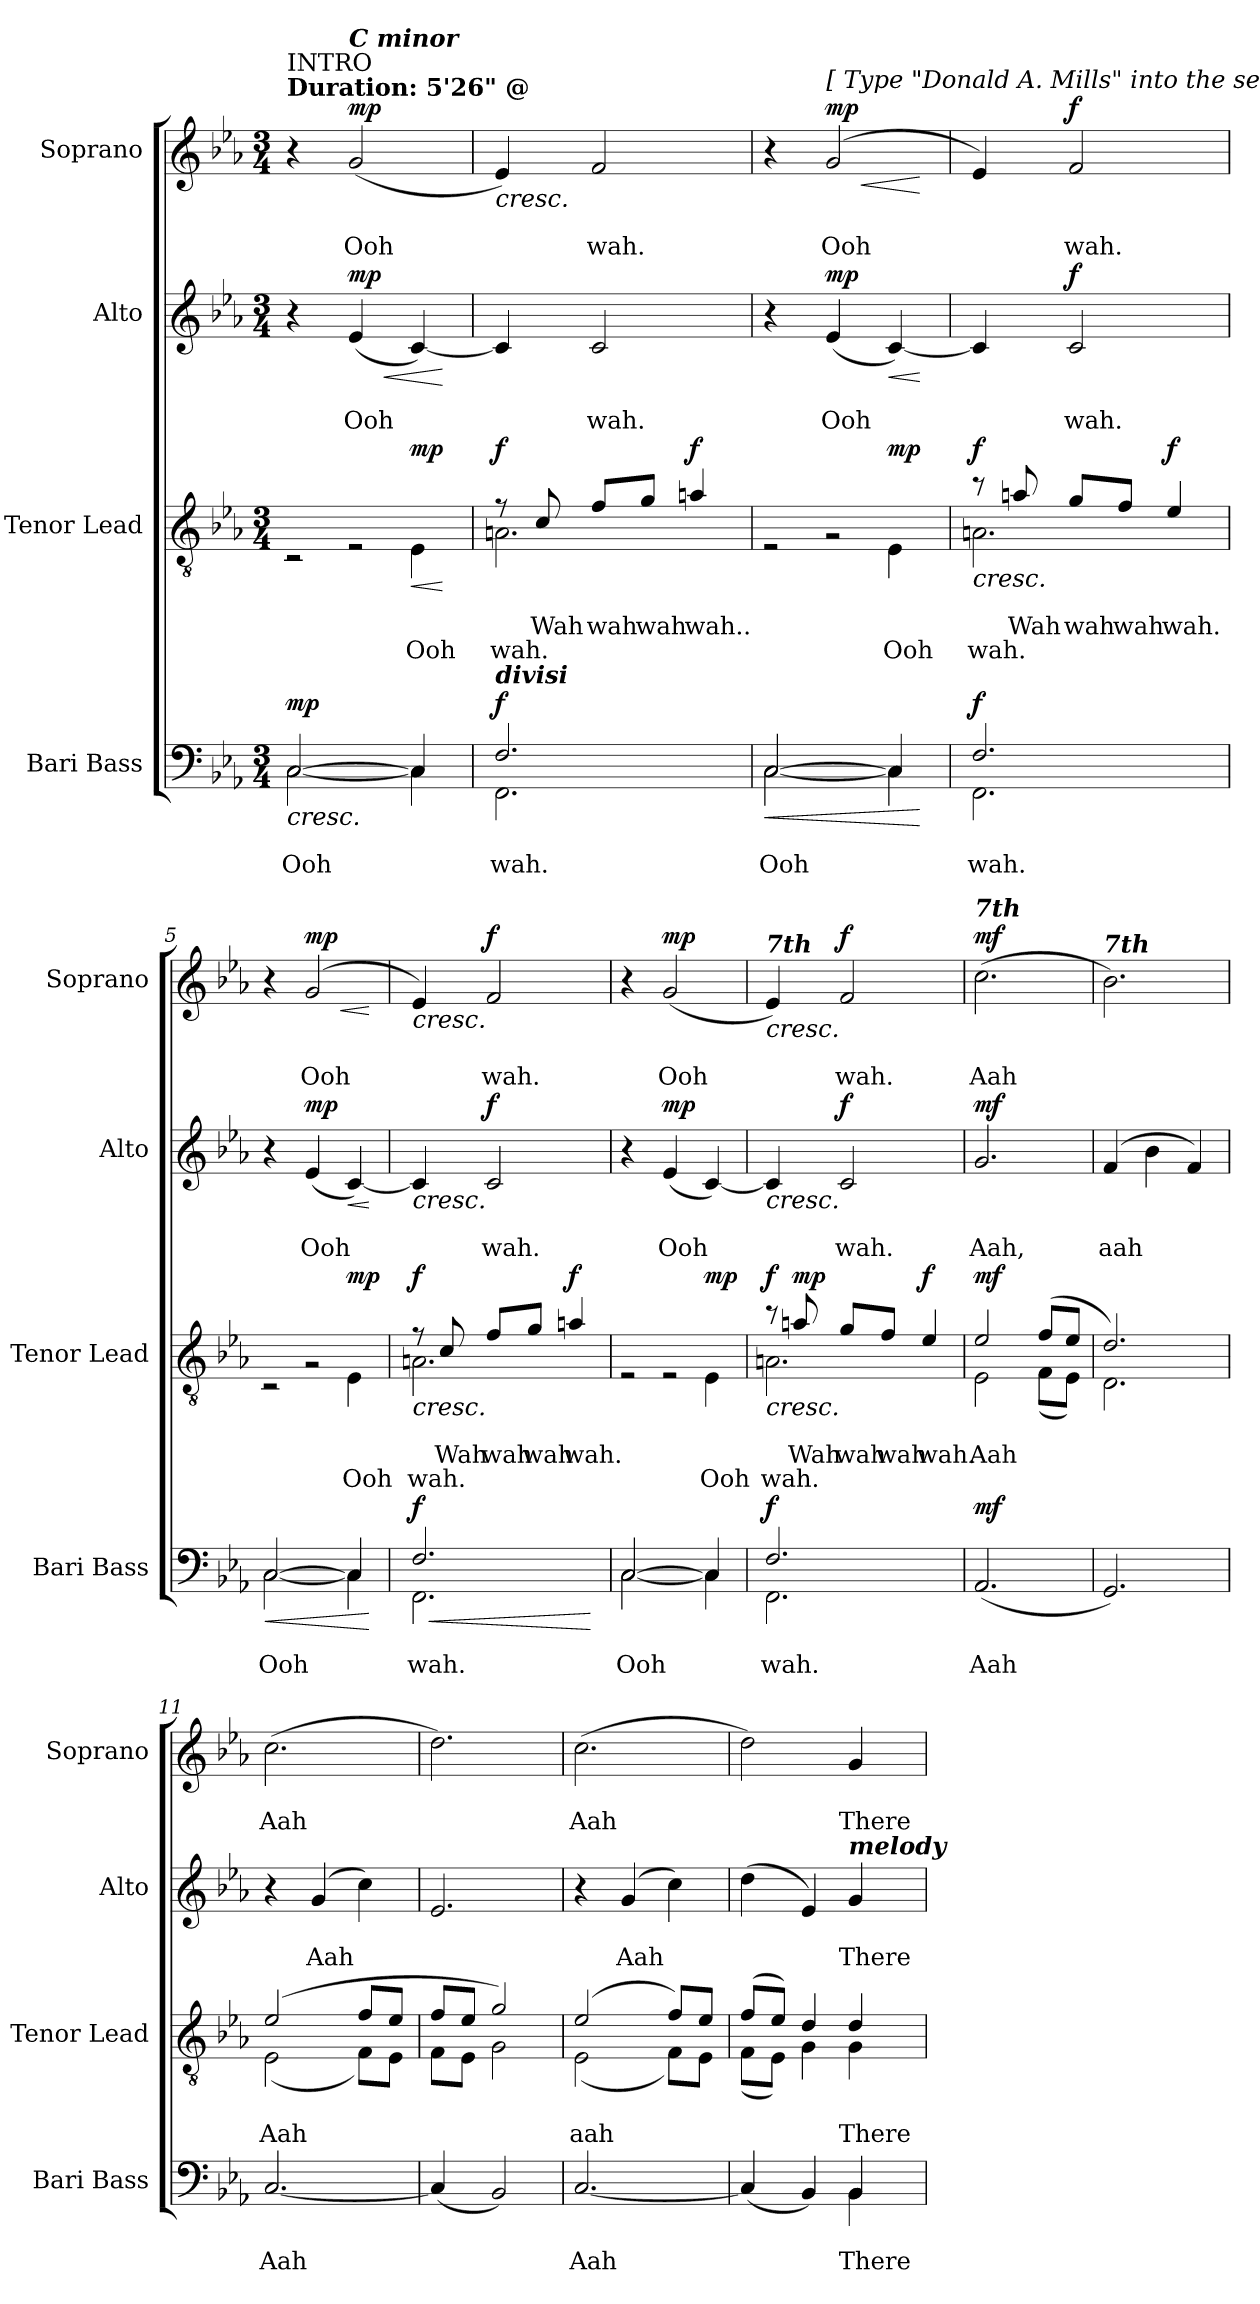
**kern	**text	**text	**dynam	**kern	**text	**text	**text	**dynam	**kern	**text	**text	**dynam	**kern	**text	**text	**dynam
*part4	*part4	*part4	*part4	*part3	*part3	*part3	*part3	*part3	*part2	*part2	*part2	*part2	*part1	*part1	*part1	*part1
*staff4	*staff4	*staff4	*staff4	*staff3	*staff3	*staff3	*staff3	*staff3	*staff2	*staff2	*staff2	*staff2	*staff1	*staff1	*staff1	*staff1
*I"Bari Bass	*	*	*	*I"Tenor Lead	*	*	*	*	*I"Alto	*	*	*	*I"Soprano	*	*	*
*I'Bari Bass	*	*	*	*I'Tenor  Lead	*	*	*	*	*I'Alto	*	*	*	*I'Soprano	*	*	*
*clefF4	*	*	*	*clefGv2	*	*	*	*	*clefG2	*	*	*	*clefG2	*	*	*
*k[b-e-a-]	*	*	*	*k[b-e-a-]	*	*	*	*	*k[b-e-a-]	*	*	*	*k[b-e-a-]	*	*	*
*M3/4	*	*	*	*M3/4	*	*	*	*	*M3/4	*	*	*	*M3/4	*	*	*
*MM100	*	*	*	*MM100	*	*	*	*	*MM100	*	*	*	*MM100	*	*	*
=1	=1	=1	=1	=1	=1	=1	=1	=1	=1	=1	=1	=1	=1	=1	=1	=1
!	!	!	!	!	!	!	!	!	!	!	!	!	!LO:TX:a:B:t=Duration&colon; 5'26" @	!	!	!
!	!	!	!	!	!	!	!	!	!	!	!	!	!LO:TX:a:t=INTRO	!	!	!
!	!	!	!LO:HP:b	!	!	!	!	!	!	!	!	!	!	!	!	!
*^	*	*	*	*^	*	*	*	*	*	*	*	*	*	*	*	*
!	!	!	!	!LO:DY:n=1:a	!	!	!	!	!	!	!	!	!	!	!	!	!	!
[2C/	[2C\	.	Ooh	< mp	4ryy	2r	.	.	.	.	4r	.	.	.	4r	.	.	.
!	!	!	!	!	!	!	!	!	!	!	!	!	!	!	!LO:TX:a:Bi:t=C minor	!	!	!
!	!	!	!	!	!	!	!	!	!	!	!	!	!	!LO:HP:b	!	!	!	!
!	!	!	!	!	!	!	!	!	!	!	!	!	!	!LO:DY:n=1:a	!	!	!	!LO:DY:a
.	.	.	.	.	2rE	.	.	.	.	.	(4e-/	.	Ooh	< mp	(2g/	.	Ooh	mp
!	!	!	!	!	!	!	!	!	!	!LO:HP:b	!	!	!	!	!	!	!	!
!	!	!	!	!	!	!	!	!	!	!LO:DY:n=1:a	!	!	!	!	!	!	!	!
4C/]	4C\]	.	.	.	.	4E-\	.	.	Ooh	< mp	[4c/)	.	.	.	.	.	.	.
*v	*v	*	*	*	*	*	*	*	*	*	*	*	*	*	*	*	*	*
*	*	*	*	*v	*v	*	*	*	*	*	*	*	*	*	*	*	*
.	.	.	.	.	.	.	.	[	.	.	.	[	.	.	.	.
=2	=2	=2	=2	=2	=2	=2	=2	=2	=2	=2	=2	=2	=2	=2	=2	=2
*^	*	*	*	*^	*	*	*	*	*^	*	*	*	*	*	*	*
!	!	!	!	!	!	!	!	!	!	!	!	!	!	!	!	!LO:TX:a:Bi:t=7th	!	!	!
!LO:TX:a:Bi:t=divisi	!	!	!	!	!	!	!	!	!	!	!	!	!	!	!	!	!	!	!
!	!	!	!	!LO:DY:a	!	!	!	!	!	!LO:DY:a	!	!	!	!	!	!	!	!	!LO:HP:b
*	*	*	*	*	*	*	*	*	*	*	*	*	*	*	*	*^	*	*	*
2.F/	2.FF\	.	wah.	f	8r	2.An\	.	.	wah.	f	4c/]	4ryy	.	.	.	4e-/)	4ryy	.	.	<
!	!	!	!	!	!	!	!	!	!	!LO:DY:a	!	!	!	!	!	!	!	!	!	!
!	!	!	!	!	!	!	!	!	!	!LO:DY:n=1:a	!	!	!	!	!	!	!	!	!	!
.	.	.	.	.	8c/	.	.	Wah	.	mf mp	.	.	.	.	.	.	.	.	.	.
!	!	!	!	!	!	!	!	!	!	!	!	!	!	!	!LO:DY:a	!	!	!	!	!
!	!	!	!	!	!	!	!	!	!	!	!	!	!	!	!LO:DY:n=1:a	!	!	!	!	!LO:DY:a
!	!	!	!	!	!	!	!	!	!	!	!	!	!	!	!	!	!	!	!	!LO:DY:n=1:a
.	.	.	.	.	8f/L	.	.	wah	.	.	2c/	4c/yy	.	wah.	mf f	2f/	4f/yy	.	wah.	mf f
.	.	.	.	.	8g/J	.	.	wah	.	.	.	.	.	.	.	.	.	.	.	.
!	!	!	!	!	!	!	!	!	!	!LO:DY:n=2:a	!	!	!	!	!	!	!	!	!	!
.	.	.	.	.	4an/	.	.	wah..	.	f	.	4c/yy	.	.	.	.	4f/yy	.	.	.
*v	*v	*	*	*	*	*	*	*	*	*	*v	*v	*	*	*	*v	*v	*	*	*
*	*	*	*	*v	*v	*	*	*	*	*	*	*	*	*	*	*	*
.	.	.	.	.	.	.	.	.	.	.	.	.	.	.	.	[
=3	=3	=3	=3	=3	=3	=3	=3	=3	=3	=3	=3	=3	=3	=3	=3	=3
!	!	!	!LO:HP:b	!	!	!	!	!	!	!	!	!	!	!	!	!
*^	*	*	*	*^	*	*	*	*	*	*	*	*	*^	*	*	*
!	!	!	!	!LO:DY:n=1:a	!	!	!	!	!	!	!	!	!	!	!	!	!	!	!
!	!	!	!	!LO:DY:n=2:a	!	!	!	!	!	!	!	!	!	!	!	!	!	!	!
[2C/	[2C\	.	Ooh	< mp mp	4ryy	2r	.	.	.	.	4r	.	.	.	4r	4ryy	.	.	.
!	!	!	!	!	!	!	!	!	!	!	!	!	!	!	!LO:TX:a:t=[ Type "Donald A. Mills" into the search rectangle on the web site www.SheetMusicPlus.com to see all of his arrangements and compositions. ]	!	!	!	!
!	!	!	!	!	!	!	!	!	!	!	!	!	!	!LO:DY:a	!	!	!	!	!LO:HP:b
!	!	!	!	!	!	!	!	!	!	!	!	!	!	!	!	!	!	!	!LO:DY:n=1:a
.	.	.	.	.	2rG	.	.	.	.	.	(4e-/	.	Ooh	mp	(2g/	4g/yy	.	Ooh	< mp
!	!	!	!	!	!	!	!	!	!	!LO:DY:a	!	!	!	!LO:HP:b	!	!	!	!	!
4C/]	4C\]	.	.	.	.	4E-\	.	.	Ooh	mp	[4c/)	.	.	<	.	4ryy	.	.	.
*v	*v	*	*	*	*	*	*	*	*	*	*	*	*	*	*v	*v	*	*	*
*	*	*	*	*v	*v	*	*	*	*	*	*	*	*	*	*	*	*
.	.	.	[	.	.	.	.	.	.	.	.	[	.	.	.	[
=4	=4	=4	=4	=4	=4	=4	=4	=4	=4	=4	=4	=4	=4	=4	=4	=4
*^	*	*	*	*	*	*	*	*	*	*	*	*	*	*	*	*
!	!	!	!	!	!	!	!	!	!	!	!	!	!	!LO:TX:a:Bi:t=7th	!	!	!
!	!	!	!	!LO:DY:a	!	!	!	!	!LO:HP:b	!	!	!	!	!	!	!	!
*	*	*	*	*	*^	*	*	*	*	*^	*	*	*	*^	*	*	*
!	!	!	!	!	!	!	!	!	!	!LO:DY:n=1:a	!	!	!	!	!	!	!	!	!	!
2.F/	2.FF\	.	wah.	f	8r	2.An\	.	.	wah.	< f	4c/]	4ryy	.	.	.	4e-/)	4ryy	.	.	.
!	!	!	!	!	!	!	!	!	!	!LO:DY:n=2:a	!	!	!	!	!	!	!	!	!	!
!	!	!	!	!	!	!	!	!	!	!LO:DY:n=3:a	!	!	!	!	!	!	!	!	!	!
.	.	.	.	.	8an/	.	.	Wah	.	mf mp	.	.	.	.	.	.	.	.	.	.
!	!	!	!	!	!	!	!	!	!	!	!	!	!	!	!LO:DY:a	!	!	!	!	!LO:DY:a
.	.	.	.	.	8g/L	.	.	wah	.	.	2c/	4c/yy	.	wah.	f	2f/	4f/yy	.	wah.	f
.	.	.	.	.	8f/J	.	.	wah	.	.	.	.	.	.	.	.	.	.	.	.
!	!	!	!	!	!	!	!	!	!	!LO:DY:n=4:a	!	!	!	!	!	!	!	!	!	!
.	.	.	.	.	4e-/	.	.	wah.	.	f	.	4c/yy	.	.	.	.	4f/yy	.	.	.
*v	*v	*	*	*	*	*	*	*	*	*	*v	*v	*	*	*	*v	*v	*	*	*
*	*	*	*	*v	*v	*	*	*	*	*	*	*	*	*	*	*	*
.	.	.	.	.	.	.	.	[	.	.	.	.	.	.	.	.
=5	=5	=5	=5	=5	=5	=5	=5	=5	=5	=5	=5	=5	=5	=5	=5	=5
!	!	!	!LO:HP:b	!	!	!	!	!	!	!	!	!	!	!	!	!
*^	*	*	*	*^	*	*	*	*	*	*	*	*	*^	*	*	*
!	!	!	!	!LO:DY:n=1:a	!	!	!	!	!	!	!	!	!	!	!	!	!	!	!
!	!	!	!	!LO:DY:n=2:a	!	!	!	!	!	!	!	!	!	!	!	!	!	!	!
[2C/	[2C\	.	Ooh	< mp mp	4ryy	2r	.	.	.	.	4r	.	.	.	4r	4ryy	.	.	.
!	!	!	!	!	!	!	!	!	!	!	!	!	!	!LO:DY:a	!	!	!	!	!LO:HP:b
!	!	!	!	!	!	!	!	!	!	!	!	!	!	!	!	!	!	!	!LO:DY:n=1:a
.	.	.	.	.	2rG	.	.	.	.	.	(4e-/	.	Ooh	mp	(2g/	4g/yy	.	Ooh	< mp
!	!	!	!	!	!	!	!	!	!	!LO:DY:a	!	!	!	!LO:HP:b	!	!	!	!	!
4C/]	4C\]	.	.	.	.	4E-\	.	.	Ooh	mp	[4c/)	.	.	<	.	4ryy	.	.	.
*v	*v	*	*	*	*	*	*	*	*	*	*	*	*	*	*v	*v	*	*	*
*	*	*	*	*v	*v	*	*	*	*	*	*	*	*	*	*	*	*
.	.	.	[	.	.	.	.	.	.	.	.	[	.	.	.	[
!!LO:PB:g=z
=6	=6	=6	=6	=6	=6	=6	=6	=6	=6	=6	=6	=6	=6	=6	=6	=6
!	!	!	!	!	!	!	!	!	!	!	!	!	!LO:TX:a:Bi:t=7th	!	!	!
!	!	!	!LO:HP:b	!	!	!	!	!LO:HP:b	!	!	!	!LO:HP:b	!	!	!	!LO:HP:b
*^	*	*	*	*^	*	*	*	*	*^	*	*	*	*^	*	*	*
*	*^	*	*	*	*	*	*	*	*	*	*	*^	*	*	*	*	*	*	*	*
!	!	!	!	!	!LO:DY:n=1:a	!	!	!	!	!	!LO:DY:n=1:a	!	!	!	!	!	!	!	!	!	!	!
2.F/	2.FF\	2F/yy	.	wah.	< f	8r	2.An\	.	.	wah.	< f	4c/]	4ryy	4ryy	.	.	<	4e-/)	4ryy	.	.	<
.	.	.	.	.	.	8c/	.	.	Wah	.	.	.	.	.	.	.	.	.	.	.	.	.
!	!	!	!	!	!	!	!	!	!	!	!	!	!	!	!	!	!LO:DY:a	!	!	!	!	!LO:DY:a
.	.	.	.	.	.	8f/L	.	.	wah	.	.	2c/	2ryy	4e-/yy	.	wah.	f	2f/	4f/yy	.	wah.	f
.	.	.	.	.	.	8g/J	.	.	wah	.	.	.	.	.	.	.	.	.	.	.	.	.
!	!	!	!	!	!	!	!	!	!	!	!LO:DY:n=2:a	!	!	!	!	!	!	!	!	!	!	!
.	.	4F/yy	.	.	.	4an/	.	.	wah.	.	f	.	.	4e-/yy	.	.	.	.	4f/yy	.	.	.
*v	*v	*v	*	*	*	*	*	*	*	*	*	*v	*v	*v	*	*	*	*v	*v	*	*	*
*	*	*	*	*v	*v	*	*	*	*	*	*	*	*	*	*	*	*
.	.	.	[	.	.	.	.	[	.	.	.	[	.	.	.	[
=7	=7	=7	=7	=7	=7	=7	=7	=7	=7	=7	=7	=7	=7	=7	=7	=7
*^	*	*	*	*^	*	*	*	*	*	*	*	*	*	*	*	*
!	!	!	!	!LO:DY:a	!	!	!	!	!	!	!	!	!	!	!	!	!	!
!	!	!	!	!LO:DY:n=1:a	!	!	!	!	!	!	!	!	!	!	!	!	!	!
[2C/	[2C\	.	Ooh	mp mp	4ryy	2r	.	.	.	.	4r	.	.	.	4r	.	.	.
!	!	!	!	!	!	!	!	!	!	!	!	!	!	!LO:DY:a	!	!	!	!LO:DY:a
.	.	.	.	.	2rE	.	.	.	.	.	(4e-/	.	Ooh	mp	(2g/	.	Ooh	mp
!	!	!	!	!	!	!	!	!	!	!LO:DY:a	!	!	!	!	!	!	!	!
4C/]	4C\]	.	.	.	.	4E-\	.	.	Ooh	mp	[4c/)	.	.	.	.	.	.	.
=8	=8	=8	=8	=8	=8	=8	=8	=8	=8	=8	=8	=8	=8	=8	=8	=8	=8	=8
!	!	!	!	!	!	!	!	!	!	!	!	!	!	!	!LO:TX:a:Bi:t=7th	!	!	!
!	!	!	!	!LO:DY:a	!	!	!	!	!	!LO:HP:b	!	!	!	!LO:HP:b	!	!	!	!LO:HP:b
!	!	!	!	!	!	!	!	!	!	!LO:DY:n=1:a	!	!	!	!	!	!	!	!
2.F/	2.FF\	.	wah.	f	8r	2.An\	.	.	wah.	< f	4c/]	.	.	<	4e-/)	.	.	<
!	!	!	!	!	!	!	!	!	!	!LO:DY:n=2:a	!	!	!	!	!	!	!	!
.	.	.	.	.	8an/	.	.	Wah	.	mp	.	.	.	.	.	.	.	.
!	!	!	!	!	!	!	!	!	!	!	!	!	!	!LO:DY:a	!	!	!	!LO:DY:a
.	.	.	.	.	8g/L	.	.	wah	.	.	2c/	.	wah.	f	2f/	.	wah.	f
.	.	.	.	.	8f/J	.	.	wah	.	.	.	.	.	.	.	.	.	.
!	!	!	!	!	!	!	!	!	!	!LO:DY:n=3:a	!	!	!	!	!	!	!	!
.	.	.	.	.	4e-/	.	.	wah.	.	f	.	.	.	.	.	.	.	.
*v	*v	*	*	*	*	*	*	*	*	*	*	*	*	*	*	*	*	*
*	*	*	*	*v	*v	*	*	*	*	*	*	*	*	*	*	*	*
.	.	.	[	.	.	.	.	[	.	.	.	[	.	.	.	[
=9	=9	=9	=9	=9	=9	=9	=9	=9	=9	=9	=9	=9	=9	=9	=9	=9
*	*	*	*	*^	*	*	*	*	*	*	*	*	*	*	*	*
!	!	!	!	!	!	!	!	!	!	!	!	!	!	!LO:TX:a:Bi:t=7th	!	!	!
!	!	!	!LO:DY:a	!	!	!	!	!	!LO:DY:a	!	!	!	!LO:DY:a	!	!	!	!LO:DY:a
(2.AA-/	.	Aah	mf	2e-/	2E-\	.	Aah	.	mf	2.g/	.	Aah,	mf	(2.cc\	.	Aah	mf
.	.	.	.	(8f/L	(8F\L	.	.	.	.	.	.	.	.	.	.	.	.
.	.	.	.	8e-/J	8E-\J)	.	.	.	.	.	.	.	.	.	.	.	.
=10	=10	=10	=10	=10	=10	=10	=10	=10	=10	=10	=10	=10	=10	=10	=10	=10	=10
!	!	!	!	!	!	!	!	!	!	!	!	!	!	!LO:TX:a:Bi:t=7th	!	!	!
2.GG/)	.	.	.	2.d/)	2.D\	.	.	.	.	(4f/	.	aah	.	2.b-\)	.	.	.
.	.	.	.	.	.	.	.	.	.	4b-\	.	.	.	.	.	.	.
.	.	.	.	.	.	.	.	.	.	4f/)	.	.	.	.	.	.	.
!!LO:LB:g=z
=11	=11	=11	=11	=11	=11	=11	=11	=11	=11	=11	=11	=11	=11	=11	=11	=11	=11
[2.C/	.	Aah	.	(2e-/	(2E-\	.	Aah	.	.	4r	.	.	.	(2.cc\	.	Aah	.
.	.	.	.	.	.	.	.	.	.	(4g/	.	Aah	.	.	.	.	.
.	.	.	.	8f/L	8F\L)	.	.	.	.	4cc\)	.	.	.	.	.	.	.
.	.	.	.	8e-/J	8E-\J	.	.	.	.	.	.	.	.	.	.	.	.
=12	=12	=12	=12	=12	=12	=12	=12	=12	=12	=12	=12	=12	=12	=12	=12	=12	=12
(4C/]	.	.	.	8f/L	8F\L	.	.	.	.	2.e-/	.	.	.	2.dd\)	.	.	.
.	.	.	.	8e-/J	8E-\J	.	.	.	.	.	.	.	.	.	.	.	.
2BB-/)	.	.	.	2g/)	2G\	.	.	.	.	.	.	.	.	.	.	.	.
=13	=13	=13	=13	=13	=13	=13	=13	=13	=13	=13	=13	=13	=13	=13	=13	=13	=13
[2.C/	.	Aah	.	(2e-/	(2E-\	.	aah	.	.	4r	.	.	.	(2.cc\	.	Aah	.
.	.	.	.	.	.	.	.	.	.	(4g/	.	Aah	.	.	.	.	.
.	.	.	.	8f/L)	8F\L)	.	.	.	.	4cc\)	.	.	.	.	.	.	.
.	.	.	.	8e-/J	8E-\J	.	.	.	.	.	.	.	.	.	.	.	.
=14	=14	=14	=14	=14	=14	=14	=14	=14	=14	=14	=14	=14	=14	=14	=14	=14	=14
*^	*	*	*	*	*	*	*	*	*	*	*	*	*	*	*	*	*
(4C/]	2ryy	.	.	.	(8f/L	(8F\L	.	.	.	.	(4dd\	.	.	.	2dd\)	.	.	.
.	.	.	.	.	8e-/J)	8E-\J)	.	.	.	.	.	.	.	.	.	.	.	.
4BB-/)	.	.	.	.	4d/	4G\	.	.	.	.	4e-/)	.	.	.	.	.	.	.
!	!	!	!	!	!	!	!	!	!	!	!LO:TX:a:Bi:t=melody	!	!	!	!	!	!	!
4BB-/	4BB-\	.	There	.	4d/	4G\	.	There	.	.	4g/	.	There	.	4g/	.	There	.
*v	*v	*	*	*	*	*	*	*	*	*	*	*	*	*	*	*	*	*
*	*	*	*	*v	*v	*	*	*	*	*	*	*	*	*	*	*	*
=	=	=	=	=	=	=	=	=	=	=	=	=	=	=	=	=
*-	*-	*-	*-	*-	*-	*-	*-	*-	*-	*-	*-	*-	*-	*-	*-	*-
